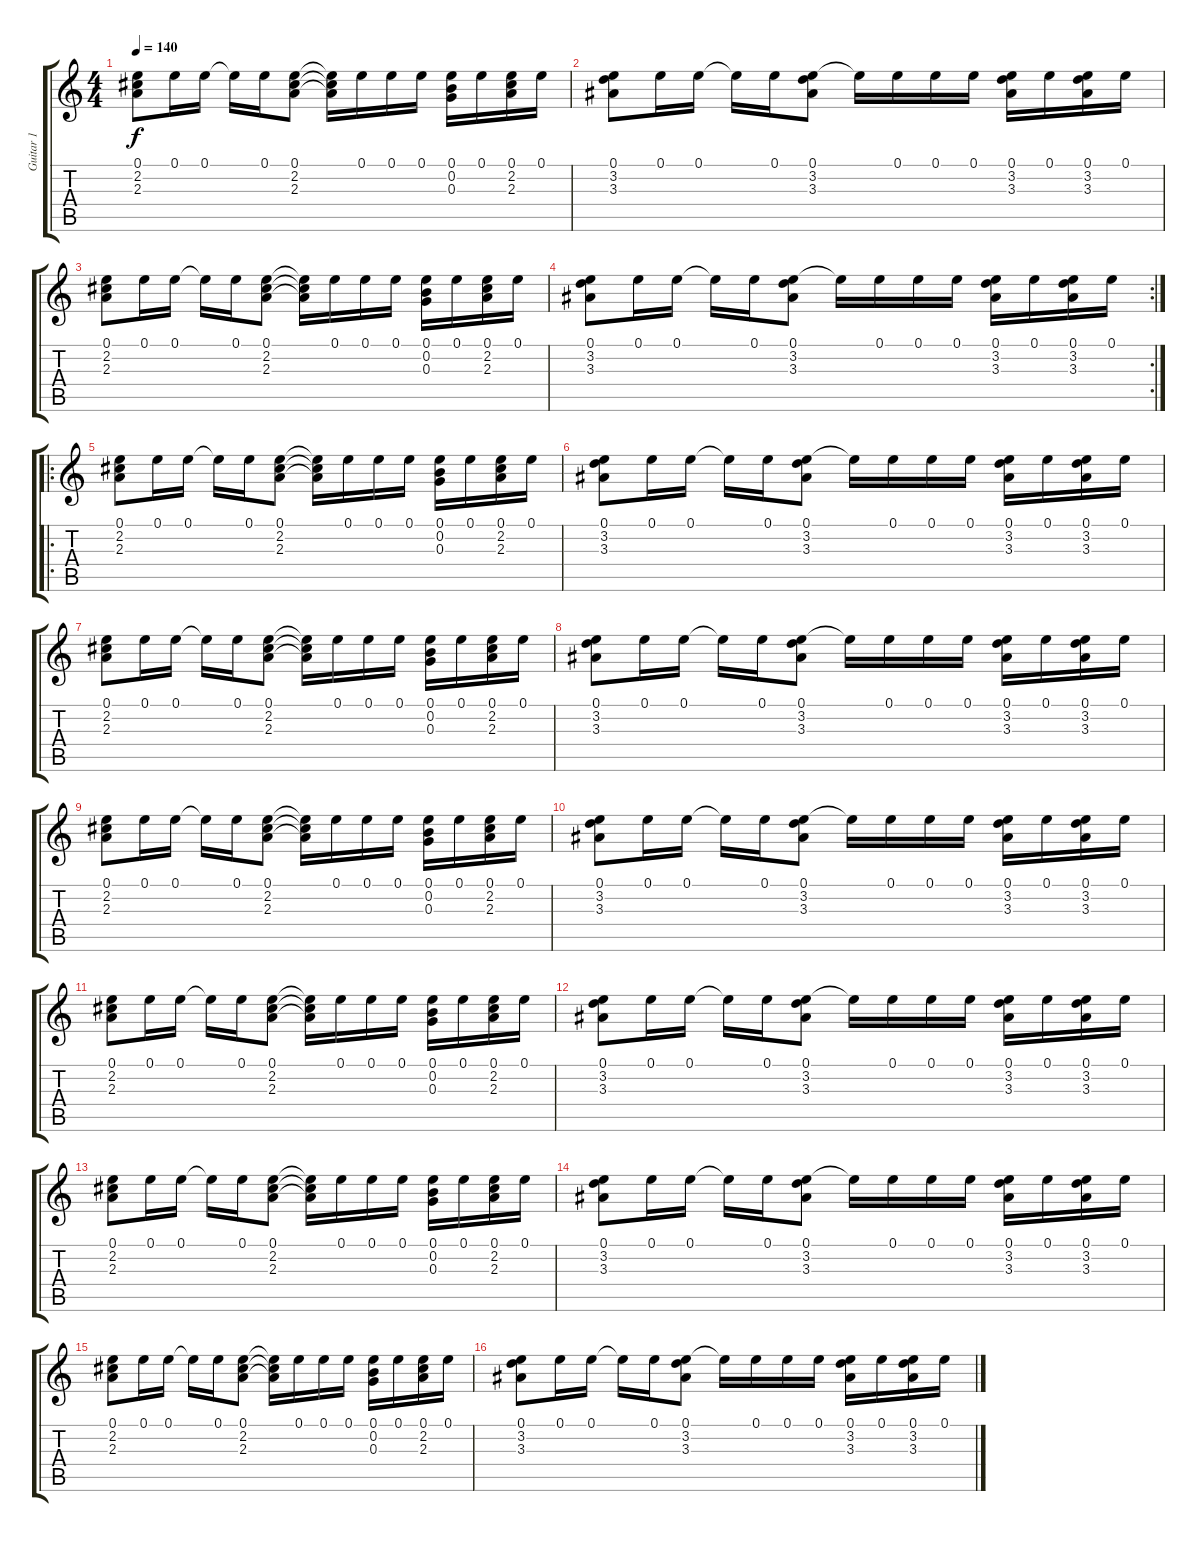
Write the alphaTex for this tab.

\track ("Guitar 1" "Guitar 1") {instrument acousticguitarsteel}
\staff {score tabs}
\tuning (E4 B3 G3 D3 A2 E2) {hide}
\ts (4 4)
\tempo 140
\clef g2
\ks c
(0.1 2.2 2.3).8{dy f instrument acousticguitarsteel} 0.1.16 0.1.16 0.1{t}.16 0.1.16 (0.1 2.2 2.3).8 (0.1{t} 2.2{t} 2.3{t}).16 0.1.16 0.1.16 0.1.16 (0.1 0.2 0.3).16 0.1.16 (0.1 2.2 2.3).16 0.1.16 |
(0.1 3.2 3.3).8 0.1.16 0.1.16 0.1{t}.16 0.1.16 (0.1 3.2 3.3).8 0.1{t}.16 0.1.16 0.1.16 0.1.16 (0.1 3.2 3.3).16 0.1.16 (0.1 3.2 3.3).16 0.1.16 |
(0.1 2.2 2.3).8 0.1.16 0.1.16 0.1{t}.16 0.1.16 (0.1 2.2 2.3).8 (0.1{t} 2.2{t} 2.3{t}).16 0.1.16 0.1.16 0.1.16 (0.1 0.2 0.3).16 0.1.16 (0.1 2.2 2.3).16 0.1.16 |
\rc 2
(0.1 3.2 3.3).8 0.1.16 0.1.16 0.1{t}.16 0.1.16 (0.1 3.2 3.3).8 0.1{t}.16 0.1.16 0.1.16 0.1.16 (0.1 3.2 3.3).16 0.1.16 (0.1 3.2 3.3).16 0.1.16 |
\ro
(0.1 2.2 2.3).8 0.1.16 0.1.16 0.1{t}.16 0.1.16 (0.1 2.2 2.3).8 (0.1{t} 2.2{t} 2.3{t}).16 0.1.16 0.1.16 0.1.16 (0.1 0.2 0.3).16 0.1.16 (0.1 2.2 2.3).16 0.1.16 |
(0.1 3.2 3.3).8 0.1.16 0.1.16 0.1{t}.16 0.1.16 (0.1 3.2 3.3).8 0.1{t}.16 0.1.16 0.1.16 0.1.16 (0.1 3.2 3.3).16 0.1.16 (0.1 3.2 3.3).16 0.1.16 |
(0.1 2.2 2.3).8 0.1.16 0.1.16 0.1{t}.16 0.1.16 (0.1 2.2 2.3).8 (0.1{t} 2.2{t} 2.3{t}).16 0.1.16 0.1.16 0.1.16 (0.1 0.2 0.3).16 0.1.16 (0.1 2.2 2.3).16 0.1.16 |
(0.1 3.2 3.3).8 0.1.16 0.1.16 0.1{t}.16 0.1.16 (0.1 3.2 3.3).8 0.1{t}.16 0.1.16 0.1.16 0.1.16 (0.1 3.2 3.3).16 0.1.16 (0.1 3.2 3.3).16 0.1.16 |
(0.1 2.2 2.3).8 0.1.16 0.1.16 0.1{t}.16 0.1.16 (0.1 2.2 2.3).8 (0.1{t} 2.2{t} 2.3{t}).16 0.1.16 0.1.16 0.1.16 (0.1 0.2 0.3).16 0.1.16 (0.1 2.2 2.3).16 0.1.16 |
(0.1 3.2 3.3).8 0.1.16 0.1.16 0.1{t}.16 0.1.16 (0.1 3.2 3.3).8 0.1{t}.16 0.1.16 0.1.16 0.1.16 (0.1 3.2 3.3).16 0.1.16 (0.1 3.2 3.3).16 0.1.16 |
(0.1 2.2 2.3).8 0.1.16 0.1.16 0.1{t}.16 0.1.16 (0.1 2.2 2.3).8 (0.1{t} 2.2{t} 2.3{t}).16 0.1.16 0.1.16 0.1.16 (0.1 0.2 0.3).16 0.1.16 (0.1 2.2 2.3).16 0.1.16 |
(0.1 3.2 3.3).8 0.1.16 0.1.16 0.1{t}.16 0.1.16 (0.1 3.2 3.3).8 0.1{t}.16 0.1.16 0.1.16 0.1.16 (0.1 3.2 3.3).16 0.1.16 (0.1 3.2 3.3).16 0.1.16 |
(0.1 2.2 2.3).8 0.1.16 0.1.16 0.1{t}.16 0.1.16 (0.1 2.2 2.3).8 (0.1{t} 2.2{t} 2.3{t}).16 0.1.16 0.1.16 0.1.16 (0.1 0.2 0.3).16 0.1.16 (0.1 2.2 2.3).16 0.1.16 |
(0.1 3.2 3.3).8 0.1.16 0.1.16 0.1{t}.16 0.1.16 (0.1 3.2 3.3).8 0.1{t}.16 0.1.16 0.1.16 0.1.16 (0.1 3.2 3.3).16 0.1.16 (0.1 3.2 3.3).16 0.1.16 |
(0.1 2.2 2.3).8 0.1.16 0.1.16 0.1{t}.16 0.1.16 (0.1 2.2 2.3).8 (0.1{t} 2.2{t} 2.3{t}).16 0.1.16 0.1.16 0.1.16 (0.1 0.2 0.3).16 0.1.16 (0.1 2.2 2.3).16 0.1.16 |
(0.1 3.2 3.3).8 0.1.16 0.1.16 0.1{t}.16 0.1.16 (0.1 3.2 3.3).8 0.1{t}.16 0.1.16 0.1.16 0.1.16 (0.1 3.2 3.3).16 0.1.16 (0.1 3.2 3.3).16 0.1.16
